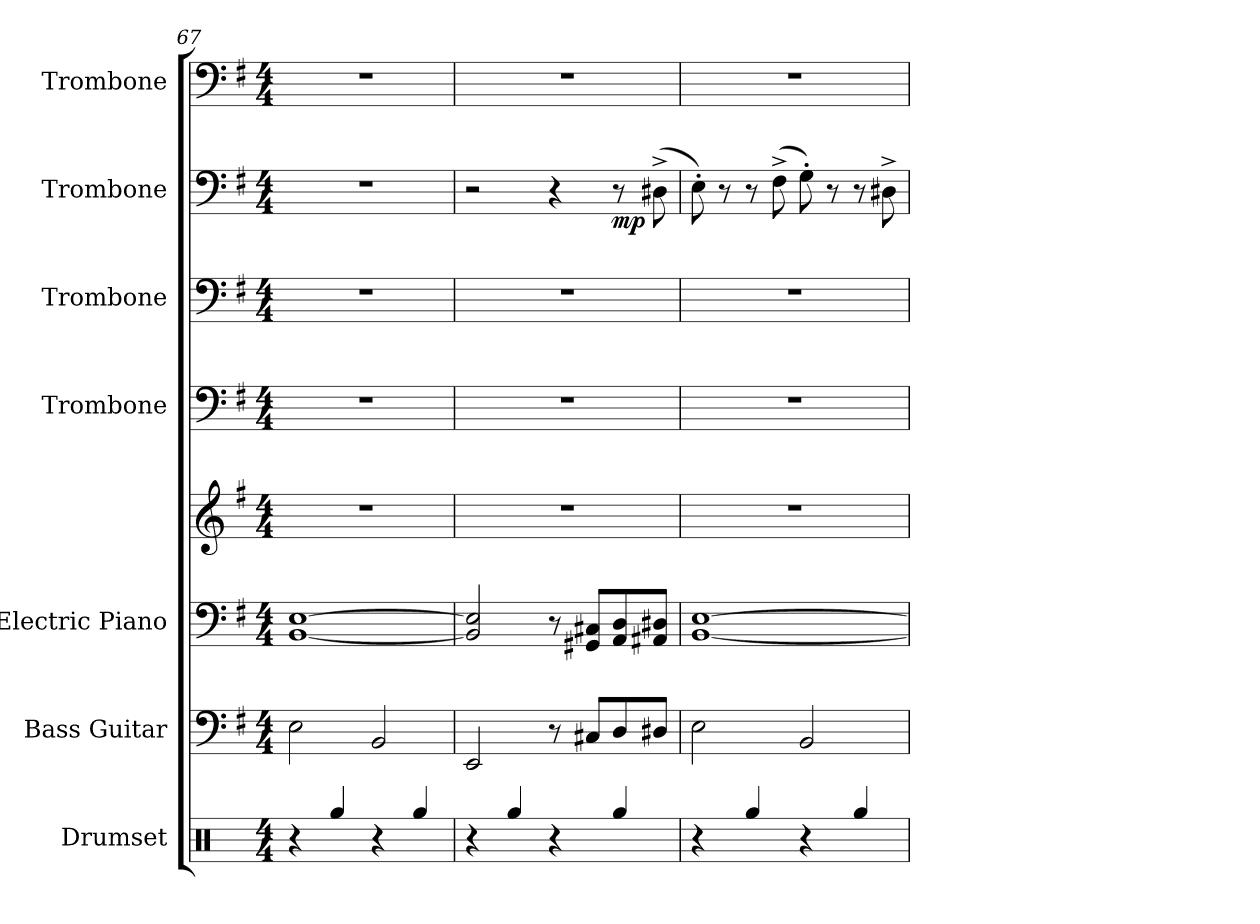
**kern	**kern	**kern	**kern	**kern	**kern	**kern	**dynam	**kern
*part7	*part6	*part5	*part5	*part4	*part3	*part2	*part2	*part1
*staff8	*staff7	*staff6	*staff5	*staff4	*staff3	*staff2	*staff2	*staff1
*I"Drumset	*I"Bass Guitar	*I"Electric Piano	*	*I"Trombone	*I"Trombone	*I"Trombone	*	*I"Trombone
*I'Drs.	*I'B. Guit.	*I'El. Pno.	*	*I'Tbn.	*I'Tbn.	*I'Tbn.	*	*I'Tbn.
*clefX	*clefF4	*clefF4	*clefG2	*clefF4	*clefF4	*clefF4	*	*clefF4
*	*ITrd7c12	*	*	*	*	*	*	*
*k[]	*k[f#]	*k[f#]	*k[f#]	*k[f#]	*k[f#]	*k[f#]	*	*k[f#]
*M4/4	*M4/4	*M4/4	*M4/4	*M4/4	*M4/4	*M4/4	*	*M4/4
=67	=67	=67	=67	=67	=67	=67	=67	=67
4r	2EE\	[1BB [1E	1r	1r	1r	1r	.	1r
4Rgg/	.	.	.	.	.	.	.	.
4r	2BBB/	.	.	.	.	.	.	.
4Rgg/	.	.	.	.	.	.	.	.
=68	=68	=68	=68	=68	=68	=68	=68	=68
4r	2EEE/	2BB/] 2E/]	1r	1r	1r	2r	.	1r
4Rgg/	.	.	.	.	.	.	.	.
4r	8r	8r	.	.	.	4r	.	.
.	8CC#X/L	8GG#X/ 8C#X/L	.	.	.	.	.	.
!	!	!	!	!	!	!	!LO:DY:b	!
4Rgg/	8DD/	8AA/ 8D/	.	.	.	8r	mp	.
.	8DD#X/J	8AA#X/ 8D#X/J	.	.	.	(8D#X^\	.	.
=69	=69	=69	=69	=69	=69	=69	=69	=69
4r	2EE\	[1BB [1E	1r	1r	1r	8E'\)	.	1r
.	.	.	.	.	.	8r	.	.
4Rgg/	.	.	.	.	.	8r	.	.
.	.	.	.	.	.	(8F#^\	.	.
4r	2BBB/	.	.	.	.	8G'\)	.	.
.	.	.	.	.	.	8r	.	.
4Rgg/	.	.	.	.	.	8r	.	.
.	.	.	.	.	.	8D#X^\	.	.
=	=	=	=	=	=	=	=	=
*-	*-	*-	*-	*-	*-	*-	*-	*-
